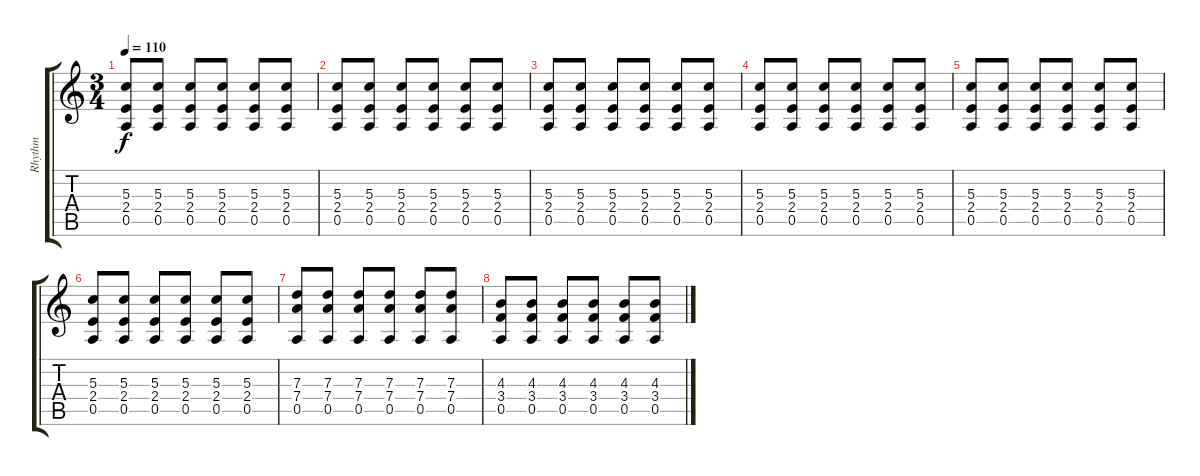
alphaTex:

\track ("Rhythm" "Rhythm") {instrument distortionguitar}
\staff {score tabs}
\tuning (E4 B3 G3 D3 A2 E2) {hide}
\ts (3 4)
\tempo 110
\clef g2
\ks c
(5.3 2.4 0.5).8{dy f} (5.3 2.4 0.5).8 (5.3 2.4 0.5).8 (5.3 2.4 0.5).8 (5.3 2.4 0.5).8 (5.3 2.4 0.5).8 |
(5.3 2.4 0.5).8 (5.3 2.4 0.5).8 (5.3 2.4 0.5).8 (5.3 2.4 0.5).8 (5.3 2.4 0.5).8 (5.3 2.4 0.5).8 |
(5.3 2.4 0.5).8 (5.3 2.4 0.5).8 (5.3 2.4 0.5).8 (5.3 2.4 0.5).8 (5.3 2.4 0.5).8 (5.3 2.4 0.5).8 |
(5.3 2.4 0.5).8 (5.3 2.4 0.5).8 (5.3 2.4 0.5).8 (5.3 2.4 0.5).8 (5.3 2.4 0.5).8 (5.3 2.4 0.5).8 |
(5.3 2.4 0.5).8 (5.3 2.4 0.5).8 (5.3 2.4 0.5).8 (5.3 2.4 0.5).8 (5.3 2.4 0.5).8 (5.3 2.4 0.5).8 |
(5.3 2.4 0.5).8 (5.3 2.4 0.5).8 (5.3 2.4 0.5).8 (5.3 2.4 0.5).8 (5.3 2.4 0.5).8 (5.3 2.4 0.5).8 |
(7.3 7.4 0.5).8 (7.3 7.4 0.5).8 (7.3 7.4 0.5).8 (7.3 7.4 0.5).8 (7.3 7.4 0.5).8 (7.3 7.4 0.5).8 |
(4.3 3.4 0.5).8 (4.3 3.4 0.5).8 (4.3 3.4 0.5).8 (4.3 3.4 0.5).8 (4.3 3.4 0.5).8 (4.3 3.4 0.5).8
